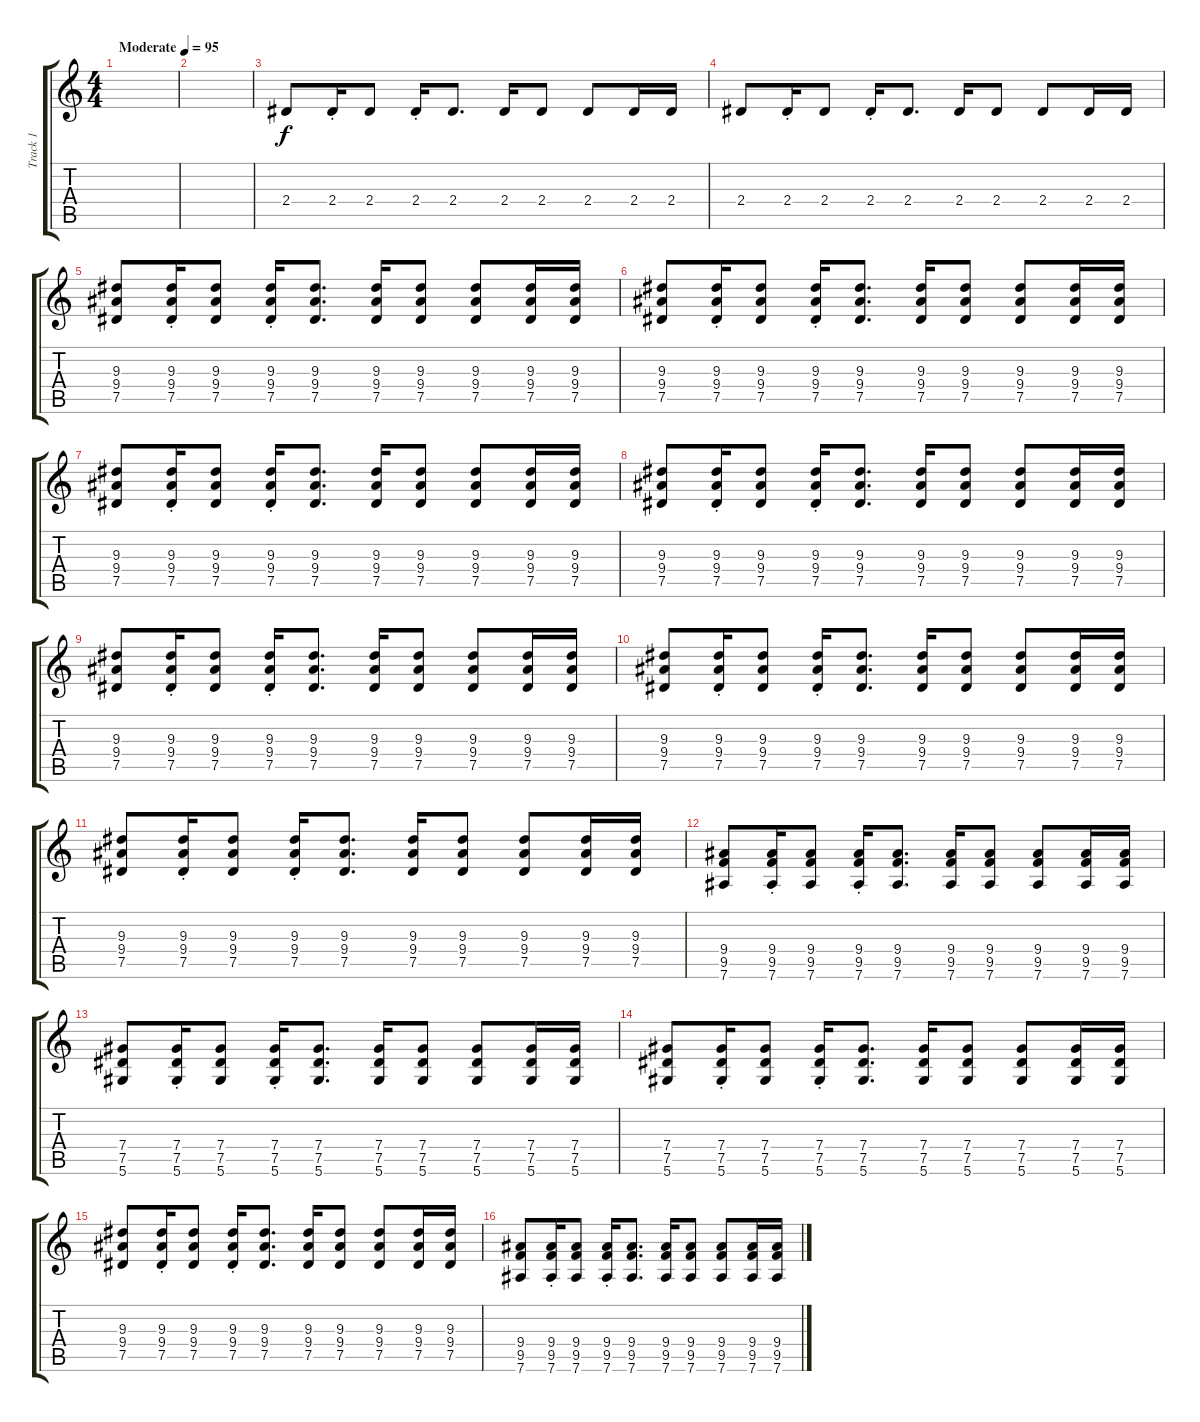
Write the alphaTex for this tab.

\track ("Track 1" "Track 1") {instrument electricguitarclean}
\staff {score tabs}
\tuning (Eb4 Bb3 Gb3 Db3 Ab2 Eb2) {hide}
\ts (4 4)
\tempo (95 "Moderate")
\clef g2
\ks c
|
|
2.4.8 2.4{st}.16 2.4.8 2.4{st}.16 2.4.8{d} 2.4.16 2.4.8 2.4.8 2.4.16 2.4.16 |
2.4.8 2.4{st}.16 2.4.8 2.4{st}.16 2.4.8{d} 2.4.16 2.4.8 2.4.8 2.4.16 2.4.16 |
(9.3 9.4 7.5).8 (9.3 9.4{st} 7.5).16 (9.3 9.4 7.5).8 (9.3 9.4{st} 7.5).16 (9.3 9.4 7.5).8{d} (9.3 9.4 7.5).16 (9.3 9.4 7.5).8 (9.3 9.4 7.5).8 (9.3 9.4 7.5).16 (9.3 9.4 7.5).16 |
(9.3 9.4 7.5).8 (9.3 9.4{st} 7.5).16 (9.3 9.4 7.5).8 (9.3 9.4{st} 7.5).16 (9.3 9.4 7.5).8{d} (9.3 9.4 7.5).16 (9.3 9.4 7.5).8 (9.3 9.4 7.5).8 (9.3 9.4 7.5).16 (9.3 9.4 7.5).16 |
(9.3 9.4 7.5).8 (9.3 9.4{st} 7.5).16 (9.3 9.4 7.5).8 (9.3 9.4{st} 7.5).16 (9.3 9.4 7.5).8{d} (9.3 9.4 7.5).16 (9.3 9.4 7.5).8 (9.3 9.4 7.5).8 (9.3 9.4 7.5).16 (9.3 9.4 7.5).16 |
(9.3 9.4 7.5).8 (9.3 9.4{st} 7.5).16 (9.3 9.4 7.5).8 (9.3 9.4{st} 7.5).16 (9.3 9.4 7.5).8{d} (9.3 9.4 7.5).16 (9.3 9.4 7.5).8 (9.3 9.4 7.5).8 (9.3 9.4 7.5).16 (9.3 9.4 7.5).16 |
(9.3 9.4 7.5).8 (9.3 9.4{st} 7.5).16 (9.3 9.4 7.5).8 (9.3 9.4{st} 7.5).16 (9.3 9.4 7.5).8{d} (9.3 9.4 7.5).16 (9.3 9.4 7.5).8 (9.3 9.4 7.5).8 (9.3 9.4 7.5).16 (9.3 9.4 7.5).16 |
(9.3 9.4 7.5).8 (9.3 9.4{st} 7.5).16 (9.3 9.4 7.5).8 (9.3 9.4{st} 7.5).16 (9.3 9.4 7.5).8{d} (9.3 9.4 7.5).16 (9.3 9.4 7.5).8 (9.3 9.4 7.5).8 (9.3 9.4 7.5).16 (9.3 9.4 7.5).16 |
(9.3 9.4 7.5).8 (9.3 9.4{st} 7.5).16 (9.3 9.4 7.5).8 (9.3 9.4{st} 7.5).16 (9.3 9.4 7.5).8{d} (9.3 9.4 7.5).16 (9.3 9.4 7.5).8 (9.3 9.4 7.5).8 (9.3 9.4 7.5).16 (9.3 9.4 7.5).16 |
(9.4 9.5 7.6).8 (9.4{st} 9.5 7.6).16 (9.4 9.5 7.6).8 (9.4{st} 9.5 7.6).16 (9.4 9.5 7.6).8{d} (9.4 9.5 7.6).16 (9.4 9.5 7.6).8 (9.4 9.5 7.6).8 (9.4 9.5 7.6).16 (9.4 9.5 7.6).16 |
(7.4 7.5 5.6).8 (7.4{st} 7.5 5.6).16 (7.4 7.5 5.6).8 (7.4{st} 7.5 5.6).16 (7.4 7.5 5.6).8{d} (7.4 7.5 5.6).16 (7.4 7.5 5.6).8 (7.4 7.5 5.6).8 (7.4 7.5 5.6).16 (7.4 7.5 5.6).16 |
(7.4 7.5 5.6).8 (7.4{st} 7.5 5.6).16 (7.4 7.5 5.6).8 (7.4{st} 7.5 5.6).16 (7.4 7.5 5.6).8{d} (7.4 7.5 5.6).16 (7.4 7.5 5.6).8 (7.4 7.5 5.6).8 (7.4 7.5 5.6).16 (7.4 7.5 5.6).16 |
(9.3 9.4 7.5).8 (9.3 9.4{st} 7.5).16 (9.3 9.4 7.5).8 (9.3 9.4{st} 7.5).16 (9.3 9.4 7.5).8{d} (9.3 9.4 7.5).16 (9.3 9.4 7.5).8 (9.3 9.4 7.5).8 (9.3 9.4 7.5).16 (9.3 9.4 7.5).16 |
(9.4 9.5 7.6).8 (9.4{st} 9.5 7.6).16 (9.4 9.5 7.6).8 (9.4{st} 9.5 7.6).16 (9.4 9.5 7.6).8{d} (9.4 9.5 7.6).16 (9.4 9.5 7.6).8 (9.4 9.5 7.6).8 (9.4 9.5 7.6).16 (9.4 9.5 7.6).16
